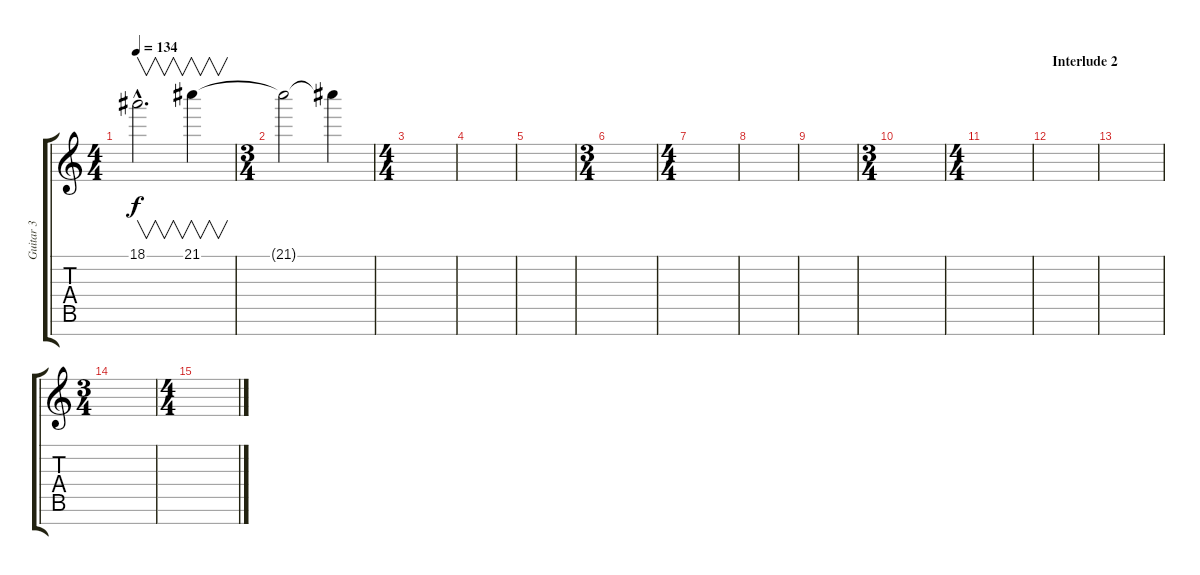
\track ("Guitar 3" "Guitar 3") {instrument distortionguitar}
\staff {score tabs}
\tuning (E4 B3 G3 D3 A2 E2 B1) {hide}
\ts (4 4)
\tempo 134
\clef g2
\ks c
18.1{hac}.2{v d dy f} 21.1.4{v} |
\ts (3 4)
21.1{t}.2 21.1{t}.4 |
\ts (4 4)
|
|
|
\ts (3 4)
|
\ts (4 4)
|
|
|
\ts (3 4)
|
\ts (4 4)
|
\section ("" "Interlude 2")
|
|
\ts (3 4)
|
\ts (4 4)
